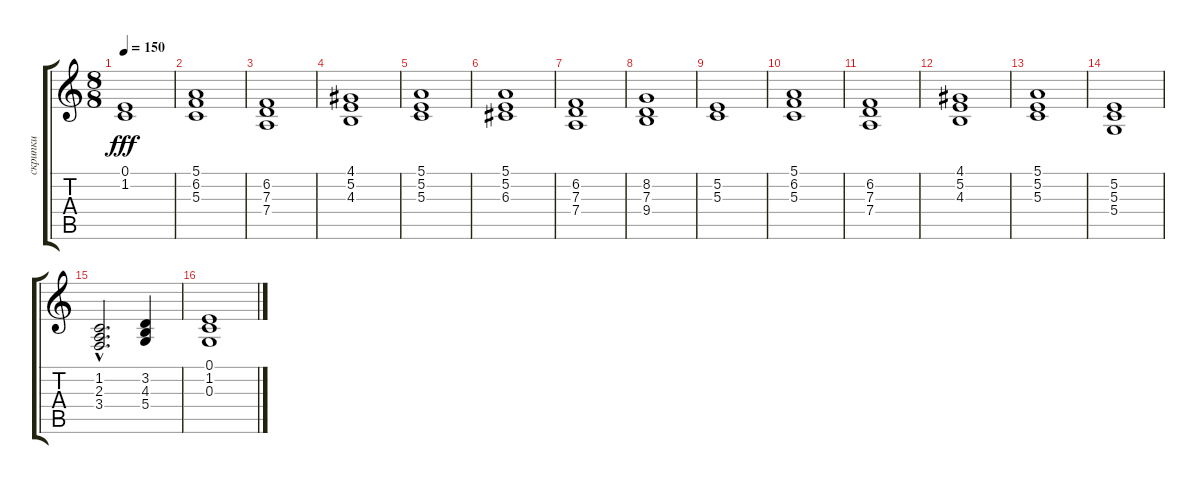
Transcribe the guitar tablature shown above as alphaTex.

\track ("скрипки" "скрипки") {instrument synthstrings1}
\staff {score tabs}
\tuning (E4 B3 G3 D3 A2 E2) {hide}
\ts (8 8)
\tempo 150
\clef g2
\ks c
(0.1 1.2).1{dy fff} |
(5.1 6.2 5.3).1 |
(6.2 7.3 7.4).1 |
(4.1 5.2 4.3).1 |
(5.1 5.2 5.3).1 |
(5.1 5.2 6.3).1 |
(6.2 7.3 7.4).1 |
(8.2 7.3 9.4).1 |
(5.2 5.3).1 |
(5.1 6.2 5.3).1 |
(6.2 7.3 7.4).1 |
(4.1 5.2 4.3).1 |
(5.1 5.2 5.3).1 |
(5.2 5.3 5.4).1 |
(1.2{hac} 2.3{hac} 3.4{hac}).2{d} (3.2 4.3 5.4).4 |
(0.1 1.2 0.3).1
